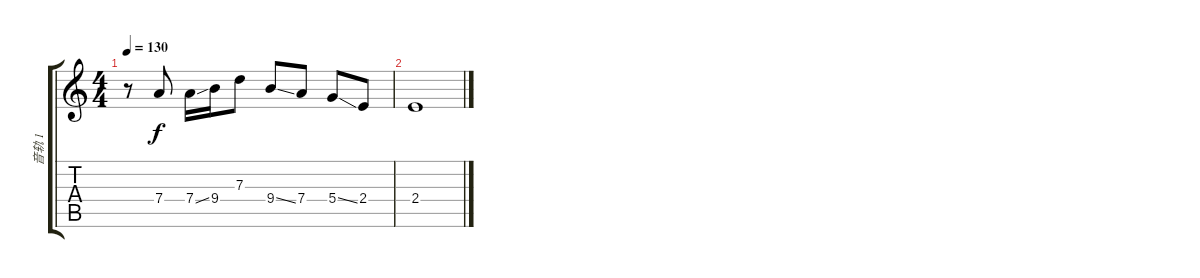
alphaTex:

\track ("音轨 1" "音轨 1") {instrument acousticguitarnylon}
\staff {score tabs}
\tuning (E4 B3 G3 D3 A2 E2) {hide}
\ts (4 4)
\tempo 130
\clef g2
\ks c
r.8{dy f} 7.4.8 7.4{ss}.16 9.4.16 7.3.8 9.4{ss}.8 7.4.8 5.4{ss}.8 2.4.8 |
2.4.1
